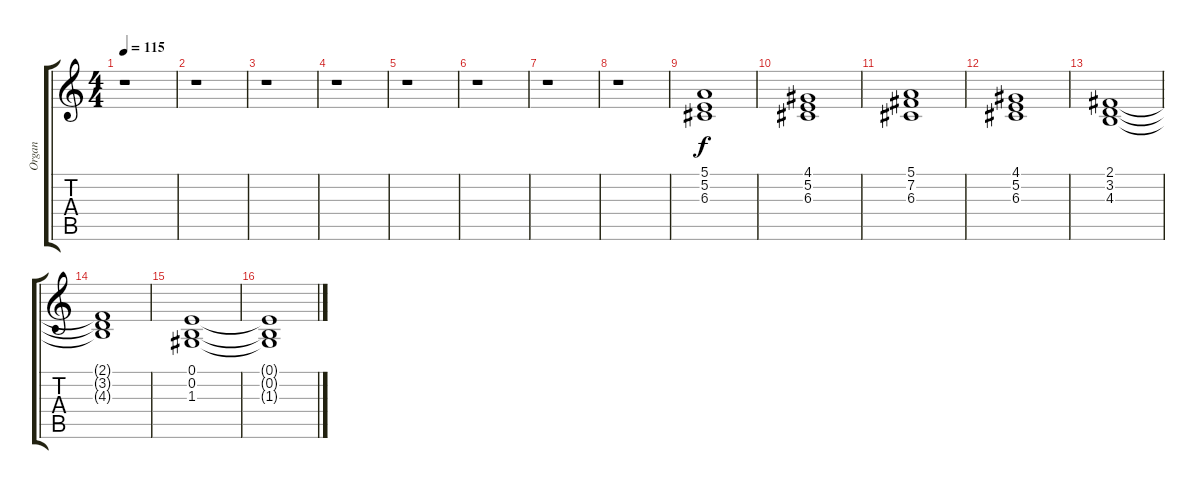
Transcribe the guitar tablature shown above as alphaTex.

\track ("Organ" "Organ") {instrument drawbarorgan}
\staff {score tabs}
\tuning (E4 B3 G3 D3 A2 E2) {hide}
\ts (4 4)
\tempo 115
\clef g2
\ks c
r.1{dy f} |
r.1 |
r.1 |
r.1 |
r.1 |
r.1 |
r.1 |
r.1 |
(5.1 5.2 6.3).1 |
(4.1 5.2 6.3).1 |
(5.1 7.2 6.3).1 |
(4.1 5.2 6.3).1 |
(2.1 3.2 4.3).1 |
(2.1{t} 3.2{t} 4.3{t}).1 |
(0.1 0.2 1.3).1 |
(0.1{t} 0.2{t} 1.3{t}).1
